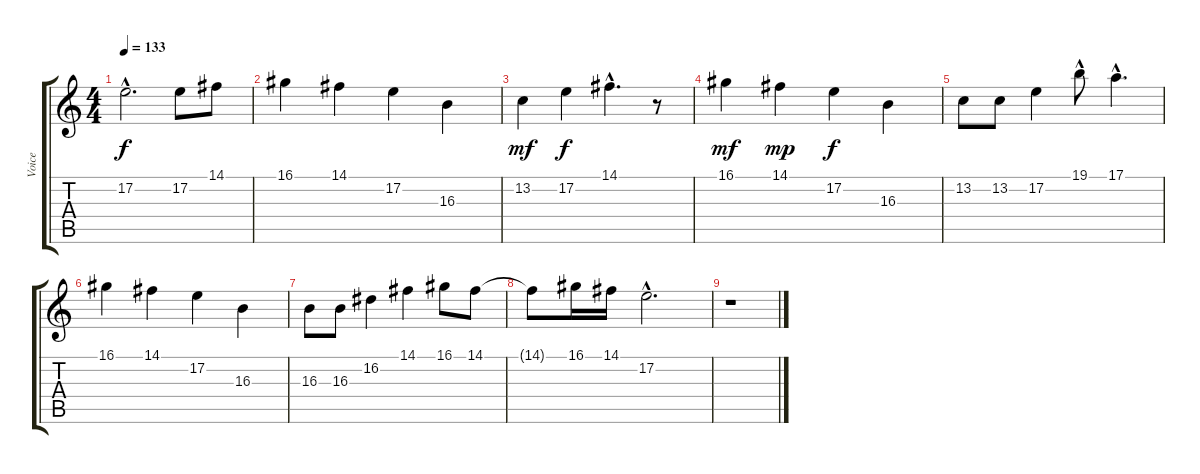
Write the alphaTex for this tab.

\track ("Voice" "Voice") {instrument flute}
\staff {score tabs}
\tuning (E4 B3 G3 D3 A2 E2) {hide}
\ts (4 4)
\tempo 133
\clef g2
\ks c
17.2{hac}.2{d dy f} 17.2.8 14.1.8 |
16.1.4 14.1.4 17.2.4 16.3.4 |
13.2.4{dy mf} 17.2.4{dy f} 14.1{hac}.4{d} r.8 |
16.1.4{dy mf} 14.1.4{dy mp} 17.2.4{dy f} 16.3.4 |
13.2.8 13.2.8 17.2.4 19.1{hac}.8 17.1{hac}.4{d} |
16.1.4 14.1.4 17.2.4 16.3.4 |
16.3.8 16.3.8 16.2.4 14.1.4 16.1.8 14.1.8 |
14.1{t}.8 16.1.16 14.1.16 17.2{hac}.2{d} |
r.1
